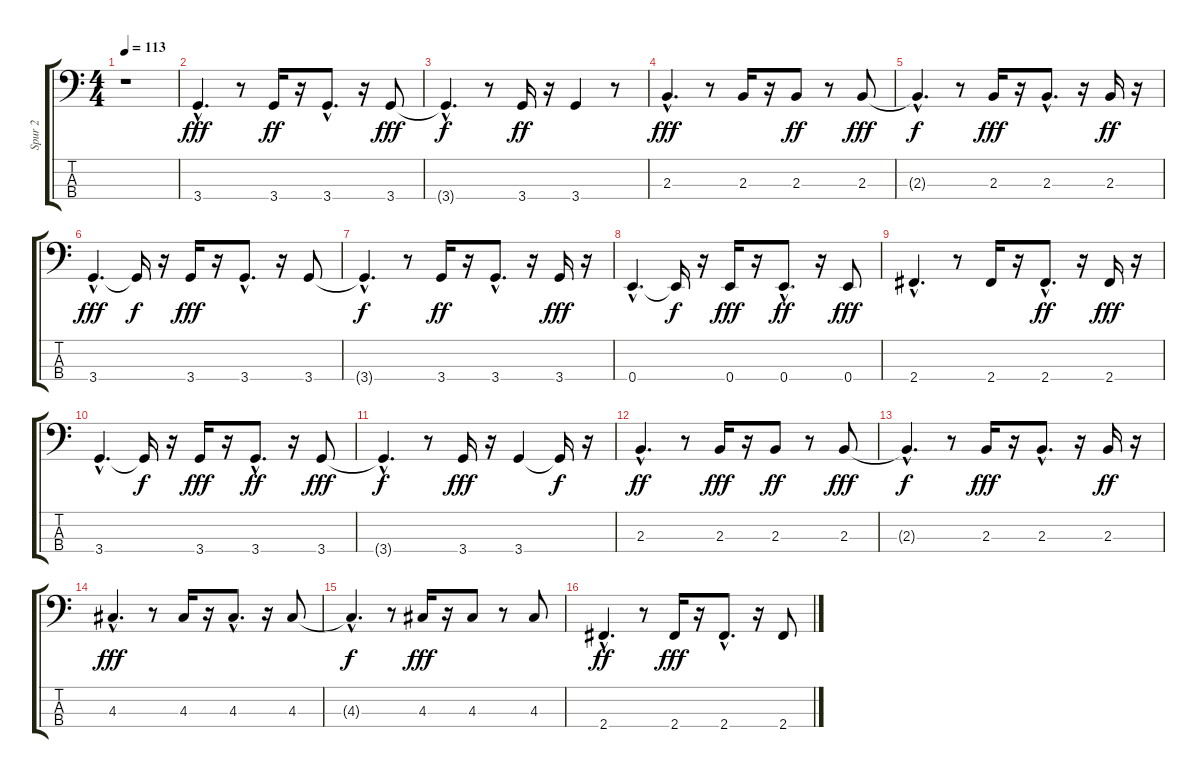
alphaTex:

\track ("Spur 2" "Spur 2") {instrument electricbasspick}
\staff {score tabs}
\tuning (G2 D2 A1 E1) {hide}
\ts (4 4)
\tempo 113
\clef f4
\ks c
r.1{dy fff} |
3.4{hac}.4{d} r.8 3.4.16{dy ff} r.16 3.4{hac}.8{d} r.16 3.4.8{dy fff} |
3.4{hac t}.4{d dy f} r.8 3.4.16{dy ff} r.16 3.4.4 r.8 |
2.3{hac}.4{d dy fff} r.8 2.3.16 r.16 2.3.8{dy ff} r.8 2.3.8{dy fff} |
2.3{hac t}.4{d dy f} r.8 2.3.16{dy fff} r.16 2.3{hac}.8{d} r.16 2.3.16{dy ff} r.16 |
3.4{hac}.4{d dy fff} 3.4{t}.16{dy f} r.16 3.4.16{dy fff} r.16 3.4{hac}.8{d} r.16 3.4.8 |
3.4{hac t}.4{d dy f} r.8 3.4.16{dy ff} r.16 3.4{hac}.8{d} r.16 3.4.16{dy fff} r.16 |
0.4{hac}.4{d} 0.4{t}.16{dy f} r.16 0.4.16{dy fff} r.16 0.4{hac}.8{d dy ff} r.16 0.4.8{dy fff} |
2.4{hac}.4{d} r.8 2.4.16 r.16 2.4{hac}.8{d dy ff} r.16 2.4.16{dy fff} r.16 |
3.4{hac}.4{d} 3.4{t}.16{dy f} r.16 3.4.16{dy fff} r.16 3.4{hac}.8{d dy ff} r.16 3.4.8{dy fff} |
3.4{hac t}.4{d dy f} r.8 3.4.16{dy fff} r.16 3.4.4 3.4{t}.16{dy f} r.16 |
2.3{hac}.4{d dy ff} r.8 2.3.16{dy fff} r.16 2.3.8{dy ff} r.8 2.3.8{dy fff} |
2.3{hac t}.4{d dy f} r.8 2.3.16{dy fff} r.16 2.3{hac}.8{d} r.16 2.3.16{dy ff} r.16 |
4.3{hac}.4{d dy fff} r.8 4.3.16 r.16 4.3{hac}.8{d} r.16 4.3.8 |
4.3{hac t}.4{d dy f} r.8 4.3.16{dy fff} r.16 4.3.8 r.8 4.3.8 |
2.4{hac}.4{d dy ff} r.8 2.4.16{dy fff} r.16 2.4{hac}.8{d} r.16 2.4.8
